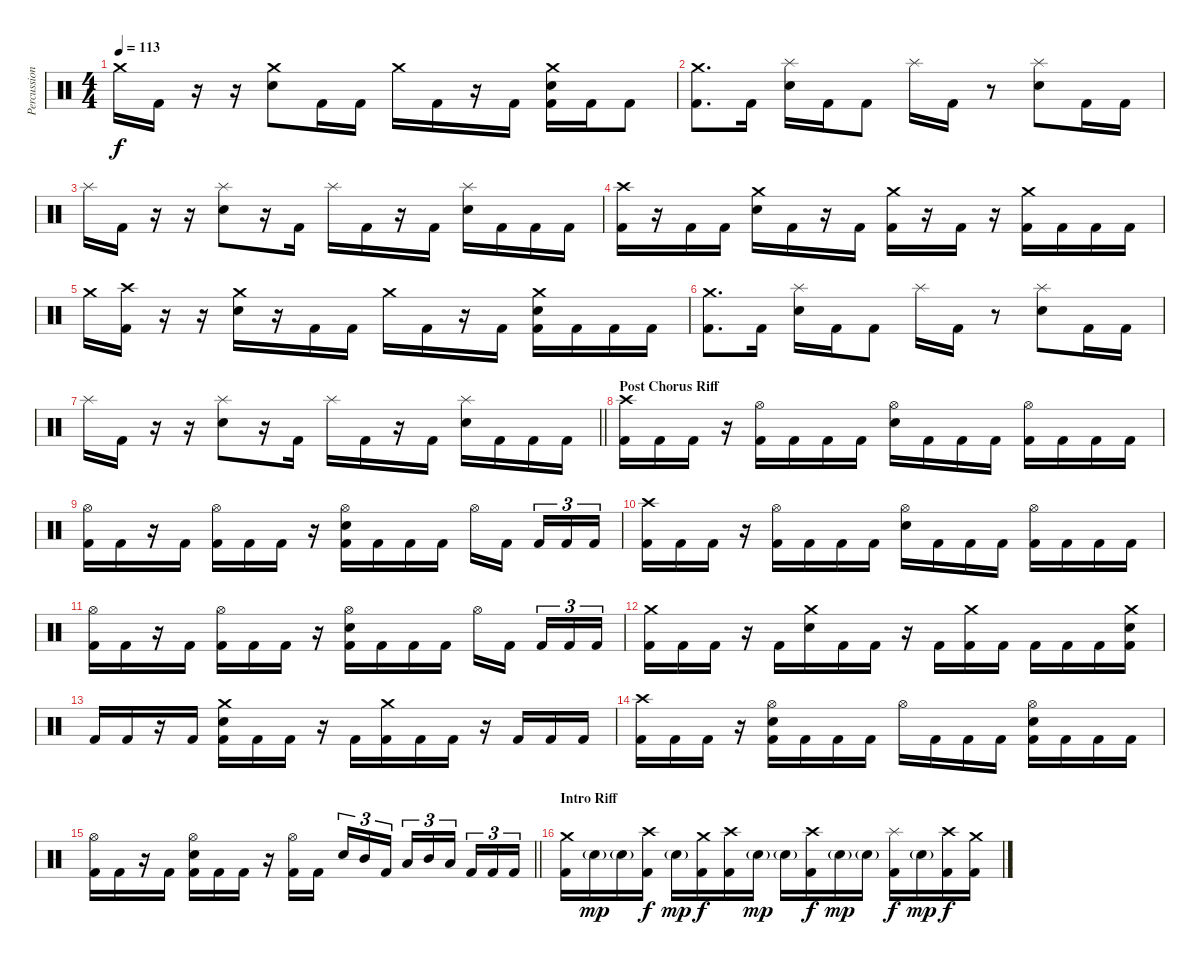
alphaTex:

\track ("Percussion" "Percussion") {instrument percussion}
\staff {score}
\articulation defaults
\ts (4 4)
\tempo 113
\clef neutral
\ks c "Crash medium (hit)".16{dy f} "Kick (hit) 2".16
r.16 r.16 ("Crash medium (hit)" "Electric Snare (hit)").8 "Kick (hit) 2".16 "Kick (hit) 2".16 "Crash medium (hit)".16 "Kick (hit) 2".16 r.16 "Kick (hit) 2".16 ("Crash medium (hit)" "Electric Snare (hit)" "Kick (hit) 2").16 "Kick (hit) 2".16 "Kick (hit) 2".8 |
("Crash medium (hit)" "Kick (hit) 2").8{d} "Kick (hit) 2".16 ("Splash (hit)" "Electric Snare (hit)").16 "Kick (hit) 2".16 "Kick (hit) 2".8 "Splash (hit)".16 "Kick (hit) 2".16 r.8 ("Splash (hit)" "Electric Snare (hit)").8 "Kick (hit) 2".16 "Kick (hit) 2".16 |
"Splash (hit)".16 "Kick (hit) 2".16 r.16 r.16 ("Splash (hit)" "Electric Snare (hit)").8 r.16 "Kick (hit) 2".16 "Splash (hit)".16 "Kick (hit) 2".16 r.16 "Kick (hit) 2".16 ("Splash (hit)" "Electric Snare (hit)").16 "Kick (hit) 2".16 "Kick (hit) 2".16 "Kick (hit) 2".16 |
("Crash high (hit)" "Kick (hit) 2").16 r.16 "Kick (hit) 2".16 "Kick (hit) 2".16 ("Crash medium (hit)" "Electric Snare (hit)").16 "Kick (hit) 2".16 r.16 "Kick (hit) 2".16 ("Crash medium (hit)" "Kick (hit) 2").16 r.16 "Kick (hit) 2".16 r.16 ("Crash medium (hit)" "Kick (hit) 2").16 "Kick (hit) 2".16 "Kick (hit) 2".16 "Kick (hit) 2".16 |
"Crash medium (hit)".16 ("Crash high (hit)" "Kick (hit) 2").16 r.16 r.16 ("Crash medium (hit)" "Electric Snare (hit)").16 r.16 "Kick (hit) 2".16 "Kick (hit) 2".16 "Crash medium (hit)".16 "Kick (hit) 2".16 r.16 "Kick (hit) 2".16 ("Crash medium (hit)" "Electric Snare (hit)" "Kick (hit) 2").16 "Kick (hit) 2".16 "Kick (hit) 2".16 "Kick (hit) 2".16 |
("Crash medium (hit)" "Kick (hit) 2").8{d} "Kick (hit) 2".16 ("Splash (hit)" "Electric Snare (hit)").16 "Kick (hit) 2".16 "Kick (hit) 2".8 "Splash (hit)".16 "Kick (hit) 2".16 r.8 ("Splash (hit)" "Electric Snare (hit)").8 "Kick (hit) 2".16 "Kick (hit) 2".16 |
\barLineRight lightlight "Splash (hit)".16 "Kick (hit) 2".16
r.16 r.16 ("Splash (hit)" "Electric Snare (hit)").8 r.16 "Kick (hit) 2".16 "Splash (hit)".16 "Kick (hit) 2".16 r.16 "Kick (hit) 2".16 ("Splash (hit)" "Electric Snare (hit)").16 "Kick (hit) 2".16 "Kick (hit) 2".16 "Kick (hit) 2".16 |
\section ("" "Post Chorus Riff")
("Crash high (hit)" "Kick (hit) 2").16 "Kick (hit) 2".16 "Kick (hit) 2".16 r.16 ("Hi-Hat (open)" "Kick (hit) 2").16 "Kick (hit) 2".16 "Kick (hit) 2".16 "Kick (hit) 2".16 ("Hi-Hat (open)" "Electric Snare (hit)").16 "Kick (hit) 2".16 "Kick (hit) 2".16 "Kick (hit) 2".16 ("Hi-Hat (open)" "Kick (hit) 2").16 "Kick (hit) 2".16 "Kick (hit) 2".16 "Kick (hit) 2".16 |
("Hi-Hat (open)" "Kick (hit) 2").16 "Kick (hit) 2".16 r.16 "Kick (hit) 2".16 ("Hi-Hat (open)" "Kick (hit) 2").16 "Kick (hit) 2".16 "Kick (hit) 2".16 r.16 ("Hi-Hat (open)" "Electric Snare (hit)" "Kick (hit) 2").16 "Kick (hit) 2".16 "Kick (hit) 2".16 "Kick (hit) 2".16 "Hi-Hat (open)".16 "Kick (hit) 2".16{beam splitsecondary} "Kick (hit) 2".16{tu (3 2)} "Kick (hit) 2".16{tu (3 2)} "Kick (hit) 2".16{tu (3 2)} |
("Crash high (hit)" "Kick (hit) 2").16 "Kick (hit) 2".16 "Kick (hit) 2".16 r.16 ("Hi-Hat (open)" "Kick (hit) 2").16 "Kick (hit) 2".16 "Kick (hit) 2".16 "Kick (hit) 2".16 ("Hi-Hat (open)" "Electric Snare (hit)").16 "Kick (hit) 2".16 "Kick (hit) 2".16 "Kick (hit) 2".16 ("Hi-Hat (open)" "Kick (hit) 2").16 "Kick (hit) 2".16 "Kick (hit) 2".16 "Kick (hit) 2".16 |
("Hi-Hat (open)" "Kick (hit) 2").16 "Kick (hit) 2".16 r.16 "Kick (hit) 2".16 ("Hi-Hat (open)" "Kick (hit) 2").16 "Kick (hit) 2".16 "Kick (hit) 2".16 r.16 ("Hi-Hat (open)" "Electric Snare (hit)" "Kick (hit) 2").16 "Kick (hit) 2".16 "Kick (hit) 2".16 "Kick (hit) 2".16 "Hi-Hat (open)".16 "Kick (hit) 2".16{beam splitsecondary} "Kick (hit) 2".16{tu (3 2)} "Kick (hit) 2".16{tu (3 2)} "Kick (hit) 2".16{tu (3 2)} |
("Crash medium (hit)" "Kick (hit) 2").16 "Kick (hit) 2".16 "Kick (hit) 2".16 r.16 "Kick (hit) 2".16 ("Crash medium (hit)" "Electric Snare (hit)").16 "Kick (hit) 2".16 "Kick (hit) 2".16 r.16 "Kick (hit) 2".16 ("Crash medium (hit)" "Kick (hit) 2").16 "Kick (hit) 2".16 "Kick (hit) 2".16 "Kick (hit) 2".16 "Kick (hit) 2".16 ("Crash medium (hit)" "Electric Snare (hit)" "Kick (hit) 2").16 |
"Kick (hit) 2".16 "Kick (hit) 2".16 r.16 "Kick (hit) 2".16 ("Crash medium (hit)" "Electric Snare (hit)" "Kick (hit) 2").16 "Kick (hit) 2".16 "Kick (hit) 2".16 r.16 "Kick (hit) 2".16 ("Crash medium (hit)" "Kick (hit) 2").16 "Kick (hit) 2".16 "Kick (hit) 2".16 r.16 "Kick (hit) 2".16 "Kick (hit) 2".16 "Kick (hit) 2".16 |
("Crash high (hit)" "Kick (hit) 2").16 "Kick (hit) 2".16 "Kick (hit) 2".16 r.16 ("Hi-Hat (open)" "Electric Snare (hit)" "Kick (hit) 2").16 "Kick (hit) 2".16 "Kick (hit) 2".16 "Kick (hit) 2".16 "Hi-Hat (open)".16 "Kick (hit) 2".16 "Kick (hit) 2".16 "Kick (hit) 2".16 ("Hi-Hat (open)" "Electric Snare (hit)" "Kick (hit) 2").16 "Kick (hit) 2".16 "Kick (hit) 2".16 "Kick (hit) 2".16 |
\barLineRight lightlight
("Hi-Hat (open)" "Kick (hit) 2").16 "Kick (hit) 2".16 r.16 "Kick (hit) 2".16 ("Hi-Hat (open)" "Electric Snare (hit)" "Kick (hit) 2").16 "Kick (hit) 2".16 "Kick (hit) 2".16 r.16 ("Hi-Hat (open)" "Kick (hit) 2").16 "Kick (hit) 2".16{beam splitsecondary} "Electric Snare (hit)".16{tu (3 2)} "Mid Tom (hit)".16{tu (3 2)} "Kick (hit) 2".16{tu (3 2)} "Low Tom (hit)".16{tu (3 2)} "Mid Tom (hit)".16{tu (3 2)} "Low Tom (hit)".16{tu (3 2) beam splitsecondary} "Kick (hit) 2".16{tu (3 2)} "Kick (hit) 2".16{tu (3 2)} "Kick (hit) 2".16{tu (3 2)} |
\section ("" "Intro Riff")
("Crash medium (hit)" "Kick (hit) 2").16 "Electric Snare (hit)"{g}.16{dy mp} "Electric Snare (hit)"{g}.16 ("Crash high (hit)" "Kick (hit) 2").16{dy f} "Electric Snare (hit)"{g}.16{dy mp} ("Crash medium (hit)" "Kick (hit) 2").16{dy f} ("Crash high (hit)" "Kick (hit) 2").16 "Electric Snare (hit)"{g}.16{dy mp} "Electric Snare (hit)"{g}.16 ("Crash high (hit)" "Kick (hit) 2").16{dy f} "Electric Snare (hit)"{g}.16{dy mp} "Electric Snare (hit)"{g}.16 ("Splash (hit)" "Kick (hit) 2").16{dy f} "Electric Snare (hit)"{g}.16{dy mp} ("Crash high (hit)" "Kick (hit) 2").16{dy f} ("Crash medium (hit)" "Kick (hit) 2").16
